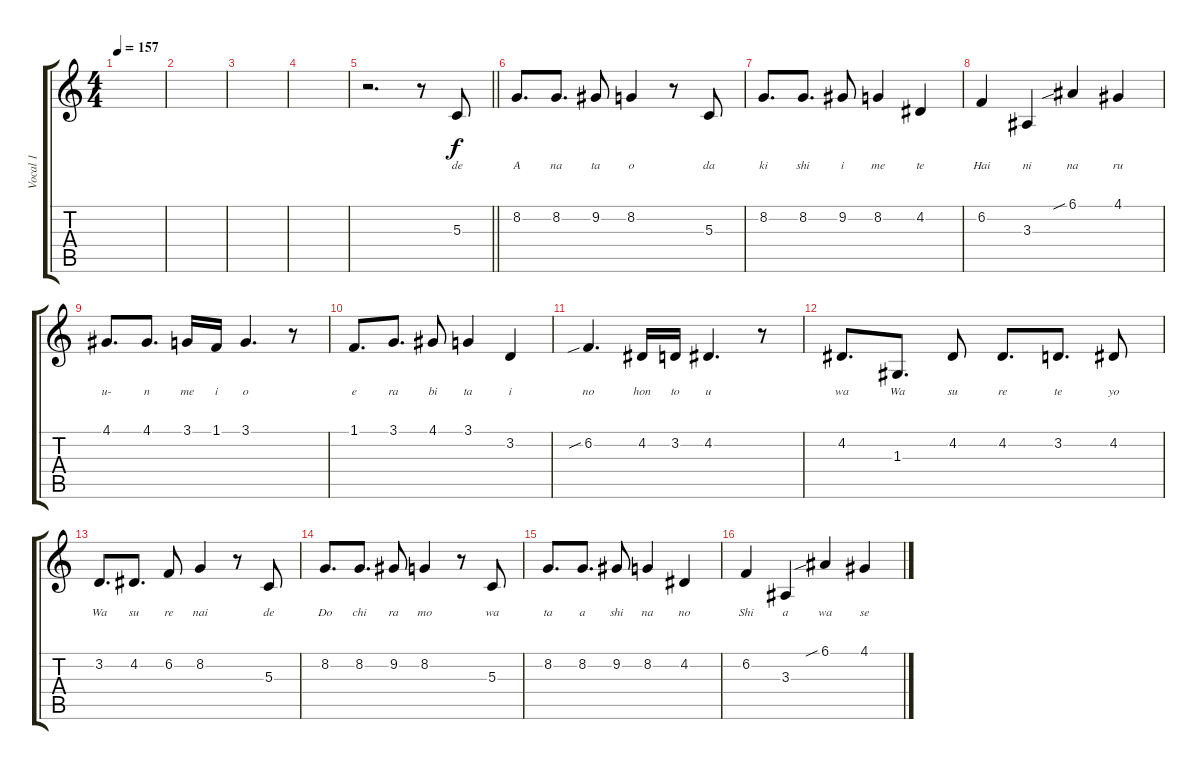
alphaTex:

\track ("Vocal 1" "Vocal 1") {instrument clarinet}
\staff {score tabs}
\tuning (E4 B3 G3 D3 A2 E2) {hide}
\ts (4 4)
\tempo 157
\clef g2
\ks c
|
|
|
|
\barLineRight lightlight
r.2{d} r.8 5.3.8{lyrics (0 "de") lyrics (1 "") lyrics (2 "") lyrics (3 "") lyrics (4 "")} |
8.2.8{d lyrics (0 "A") lyrics (1 "") lyrics (2 "") lyrics (3 "") lyrics (4 "")} 8.2.8{d lyrics (0 "na") lyrics (1 "") lyrics (2 "") lyrics (3 "") lyrics (4 "")} 9.2.8{lyrics (0 "ta") lyrics (1 "") lyrics (2 "") lyrics (3 "") lyrics (4 "")} 8.2.4{lyrics (0 "o") lyrics (1 "") lyrics (2 "") lyrics (3 "") lyrics (4 "")} r.8 5.3.8{lyrics (0 "da") lyrics (1 "") lyrics (2 "") lyrics (3 "") lyrics (4 "")} |
8.2.8{d lyrics (0 "ki") lyrics (1 "") lyrics (2 "") lyrics (3 "") lyrics (4 "")} 8.2.8{d lyrics (0 "shi") lyrics (1 "") lyrics (2 "") lyrics (3 "") lyrics (4 "")} 9.2.8{lyrics (0 "i") lyrics (1 "") lyrics (2 "") lyrics (3 "") lyrics (4 "")} 8.2.4{lyrics (0 "me") lyrics (1 "") lyrics (2 "") lyrics (3 "") lyrics (4 "")} 4.2.4{lyrics (0 "te") lyrics (1 "") lyrics (2 "") lyrics (3 "") lyrics (4 "")} |
6.2.4{lyrics (0 "Hai") lyrics (1 "") lyrics (2 "") lyrics (3 "") lyrics (4 "")} 3.3.4{lyrics (0 "ni") lyrics (1 "") lyrics (2 "") lyrics (3 "") lyrics (4 "")} 6.1{sib}.4{lyrics (0 "na") lyrics (1 "") lyrics (2 "") lyrics (3 "") lyrics (4 "")} 4.1.4{lyrics (0 "ru") lyrics (1 "") lyrics (2 "") lyrics (3 "") lyrics (4 "")} |
4.1.8{d lyrics (0 "u-") lyrics (1 "") lyrics (2 "") lyrics (3 "") lyrics (4 "")} 4.1.8{d lyrics (0 "n") lyrics (1 "") lyrics (2 "") lyrics (3 "") lyrics (4 "")} 3.1.16{lyrics (0 "me") lyrics (1 "") lyrics (2 "") lyrics (3 "") lyrics (4 "")} 1.1.16{lyrics (0 "i") lyrics (1 "") lyrics (2 "") lyrics (3 "") lyrics (4 "")} 3.1.4{d lyrics (0 "o") lyrics (1 "") lyrics (2 "") lyrics (3 "") lyrics (4 "")} r.8 |
1.1.8{d lyrics (0 "e") lyrics (1 "") lyrics (2 "") lyrics (3 "") lyrics (4 "")} 3.1.8{d lyrics (0 "ra") lyrics (1 "") lyrics (2 "") lyrics (3 "") lyrics (4 "")} 4.1.8{lyrics (0 "bi") lyrics (1 "") lyrics (2 "") lyrics (3 "") lyrics (4 "")} 3.1.4{lyrics (0 "ta") lyrics (1 "") lyrics (2 "") lyrics (3 "") lyrics (4 "")} 3.2.4{lyrics (0 "i") lyrics (1 "") lyrics (2 "") lyrics (3 "") lyrics (4 "")} |
6.2{sib}.4{d lyrics (0 "no") lyrics (1 "") lyrics (2 "") lyrics (3 "") lyrics (4 "")} 4.2.16{lyrics (0 "hon") lyrics (1 "") lyrics (2 "") lyrics (3 "") lyrics (4 "")} 3.2.16{lyrics (0 "to") lyrics (1 "") lyrics (2 "") lyrics (3 "") lyrics (4 "")} 4.2.4{d lyrics (0 "u") lyrics (1 "") lyrics (2 "") lyrics (3 "") lyrics (4 "")} r.8 |
4.2.8{d lyrics (0 "wa") lyrics (1 "") lyrics (2 "") lyrics (3 "") lyrics (4 "")} 1.3.8{d lyrics (0 "Wa") lyrics (1 "") lyrics (2 "") lyrics (3 "") lyrics (4 "")} 4.2.8{lyrics (0 "su") lyrics (1 "") lyrics (2 "") lyrics (3 "") lyrics (4 "")} 4.2.8{d lyrics (0 "re") lyrics (1 "") lyrics (2 "") lyrics (3 "") lyrics (4 "")} 3.2.8{d lyrics (0 "te") lyrics (1 "") lyrics (2 "") lyrics (3 "") lyrics (4 "")} 4.2.8{lyrics (0 "yo") lyrics (1 "") lyrics (2 "") lyrics (3 "") lyrics (4 "")} |
3.2.8{d lyrics (0 "Wa") lyrics (1 "") lyrics (2 "") lyrics (3 "") lyrics (4 "")} 4.2.8{d lyrics (0 "su") lyrics (1 "") lyrics (2 "") lyrics (3 "") lyrics (4 "")} 6.2.8{lyrics (0 "re") lyrics (1 "") lyrics (2 "") lyrics (3 "") lyrics (4 "")} 8.2.4{lyrics (0 "nai") lyrics (1 "") lyrics (2 "") lyrics (3 "") lyrics (4 "")} r.8 5.3.8{lyrics (0 "de") lyrics (1 "") lyrics (2 "") lyrics (3 "") lyrics (4 "")} |
8.2.8{d lyrics (0 "Do") lyrics (1 "") lyrics (2 "") lyrics (3 "") lyrics (4 "")} 8.2.8{d lyrics (0 "chi") lyrics (1 "") lyrics (2 "") lyrics (3 "") lyrics (4 "")} 9.2.8{lyrics (0 "ra") lyrics (1 "") lyrics (2 "") lyrics (3 "") lyrics (4 "")} 8.2.4{lyrics (0 "mo") lyrics (1 "") lyrics (2 "") lyrics (3 "") lyrics (4 "")} r.8 5.3.8{lyrics (0 "wa") lyrics (1 "") lyrics (2 "") lyrics (3 "") lyrics (4 "")} |
8.2.8{d lyrics (0 "ta") lyrics (1 "") lyrics (2 "") lyrics (3 "") lyrics (4 "")} 8.2.8{d lyrics (0 "a") lyrics (1 "") lyrics (2 "") lyrics (3 "") lyrics (4 "")} 9.2.8{lyrics (0 "shi") lyrics (1 "") lyrics (2 "") lyrics (3 "") lyrics (4 "")} 8.2.4{lyrics (0 "na") lyrics (1 "") lyrics (2 "") lyrics (3 "") lyrics (4 "")} 4.2.4{lyrics (0 "no") lyrics (1 "") lyrics (2 "") lyrics (3 "") lyrics (4 "")} |
6.2.4{lyrics (0 "Shi") lyrics (1 "") lyrics (2 "") lyrics (3 "") lyrics (4 "")} 3.3.4{lyrics (0 "a") lyrics (1 "") lyrics (2 "") lyrics (3 "") lyrics (4 "")} 6.1{sib}.4{lyrics (0 "wa") lyrics (1 "") lyrics (2 "") lyrics (3 "") lyrics (4 "")} 4.1.4{lyrics (0 "se") lyrics (1 "") lyrics (2 "") lyrics (3 "") lyrics (4 "")}
